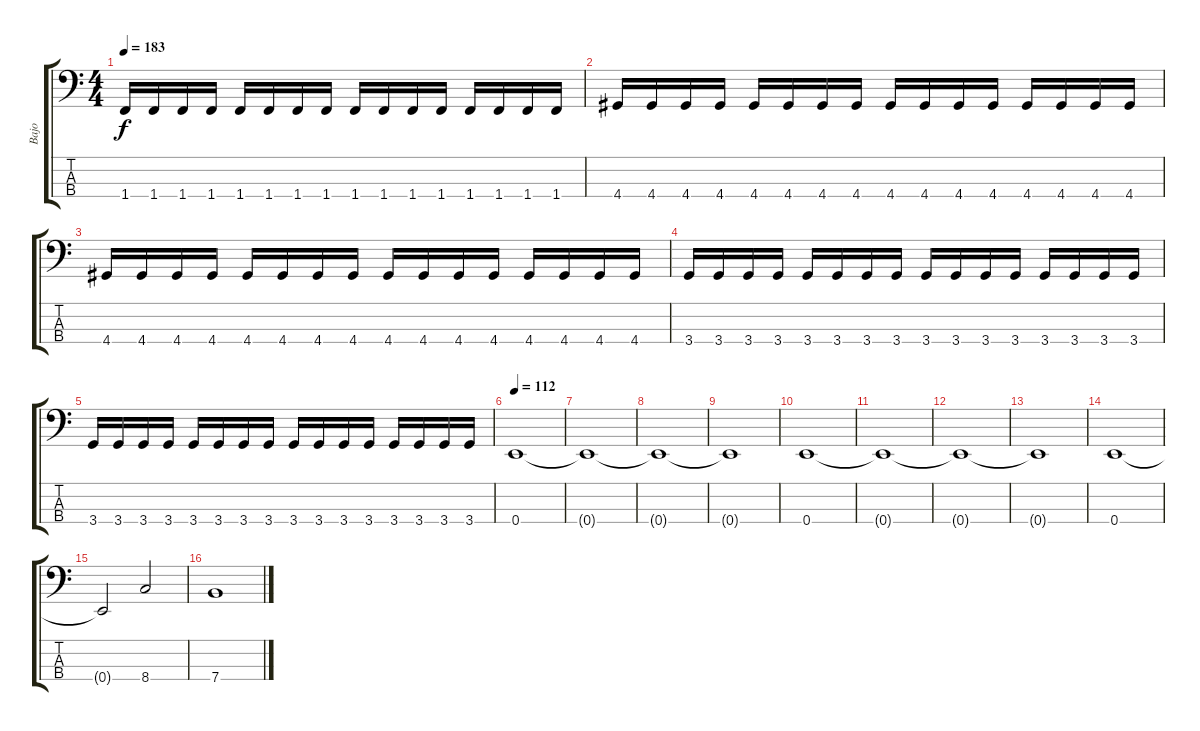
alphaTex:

\track ("Bajo" "Bajo") {instrument electricbasspick}
\staff {score tabs}
\tuning (G2 D2 A1 E1) {hide}
\ts (4 4)
\tempo 183
\clef f4
\ks c
1.4.16{dy f} 1.4.16 1.4.16 1.4.16 1.4.16 1.4.16 1.4.16 1.4.16 1.4.16 1.4.16 1.4.16 1.4.16 1.4.16 1.4.16 1.4.16 1.4.16 |
4.4.16 4.4.16 4.4.16 4.4.16 4.4.16 4.4.16 4.4.16 4.4.16 4.4.16 4.4.16 4.4.16 4.4.16 4.4.16 4.4.16 4.4.16 4.4.16 |
4.4.16 4.4.16 4.4.16 4.4.16 4.4.16 4.4.16 4.4.16 4.4.16 4.4.16 4.4.16 4.4.16 4.4.16 4.4.16 4.4.16 4.4.16 4.4.16 |
3.4.16 3.4.16 3.4.16 3.4.16 3.4.16 3.4.16 3.4.16 3.4.16 3.4.16 3.4.16 3.4.16 3.4.16 3.4.16 3.4.16 3.4.16 3.4.16 |
3.4.16 3.4.16 3.4.16 3.4.16 3.4.16 3.4.16 3.4.16 3.4.16 3.4.16 3.4.16 3.4.16 3.4.16 3.4.16 3.4.16 3.4.16 3.4.16 |
\tempo 112
0.4.1 |
0.4{t}.1 |
0.4{t}.1 |
0.4{t}.1 |
0.4.1 |
0.4{t}.1 |
0.4{t}.1 |
0.4{t}.1 |
0.4.1 |
0.4{t}.2 8.4.2 |
7.4.1
